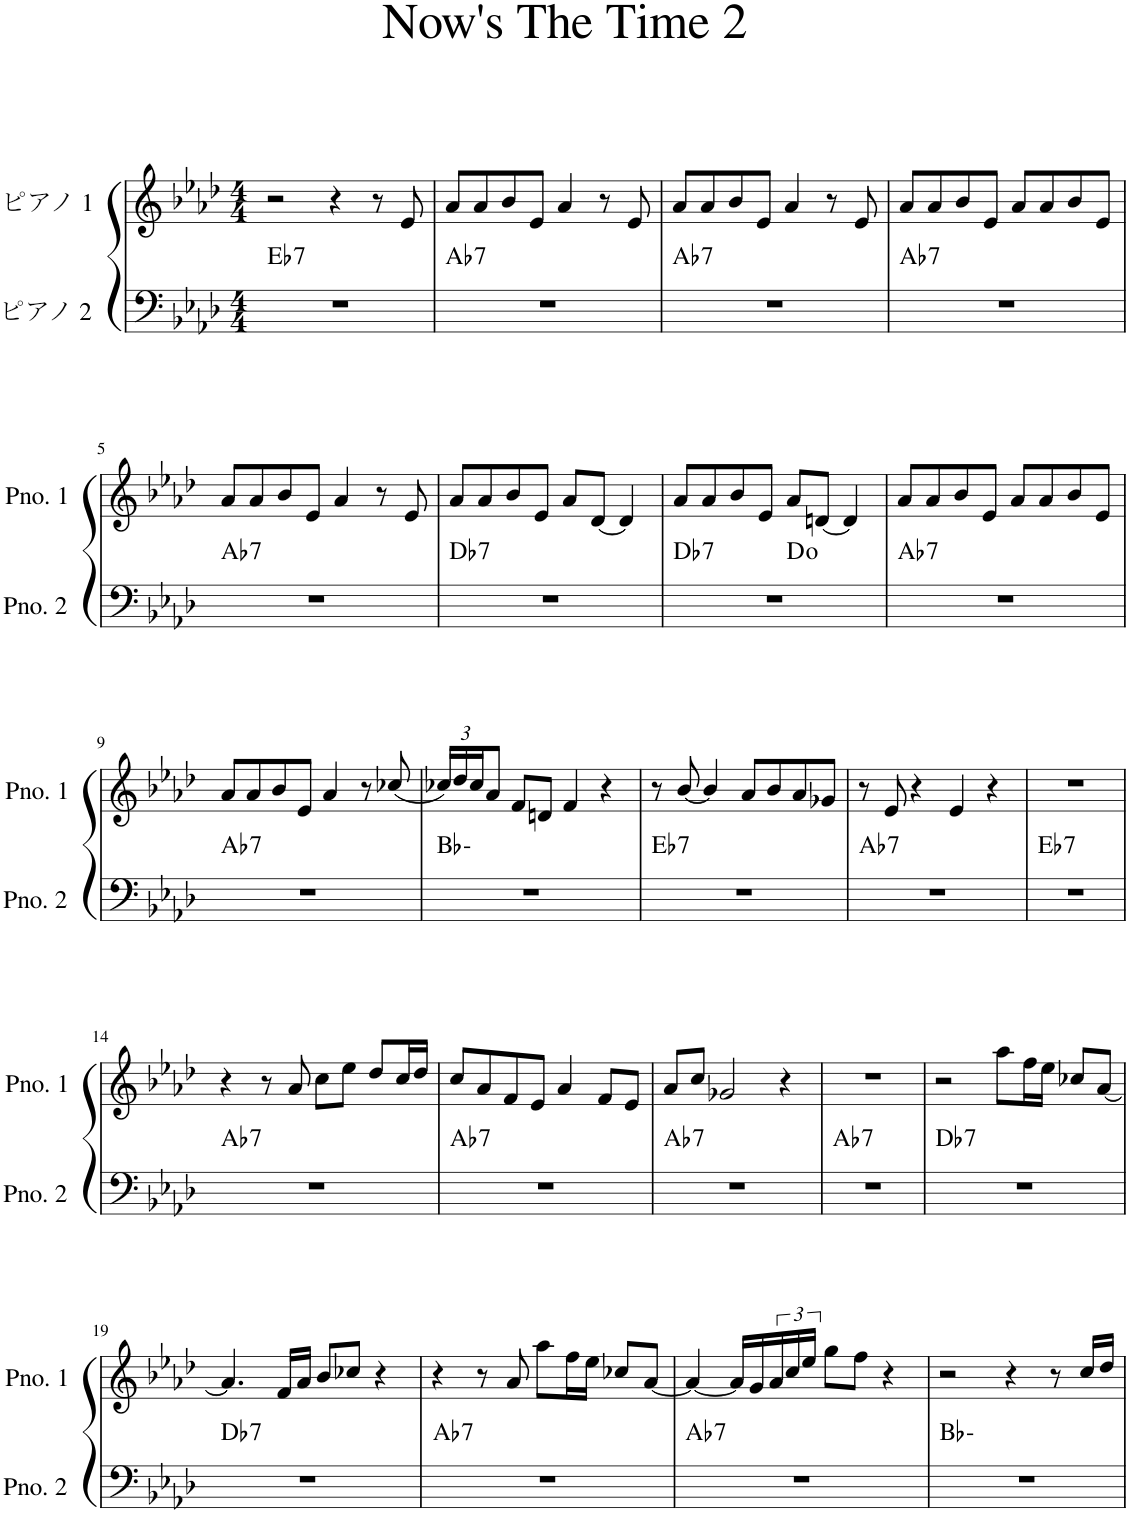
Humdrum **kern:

**kern	**harte	**kern
*part2	*part2	*part1
*staff2	*	*staff1
*I"ピアノ 2	*	*I"ピアノ 1
*clefF4	*	*clefG2
*k[b-e-a-d-]	*	*k[b-e-a-d-]
*M4/4	*	*M4/4
=1	=1	=1
!	!LO:H:kt=7	!
1r	Eb:7	2r
.	.	4r
.	.	8r
.	.	8e-/
=2	=2	=2
!	!LO:H:kt=7	!
1r	Ab:7	8a-/L
.	.	8a-/
.	.	8b-/
.	.	8e-/J
.	.	4a-/
.	.	8r
.	.	8e-/
=3	=3	=3
!	!LO:H:kt=7	!
1r	Ab:7	8a-/L
.	.	8a-/
.	.	8b-/
.	.	8e-/J
.	.	4a-/
.	.	8r
.	.	8e-/
=4	=4	=4
!	!LO:H:kt=7	!
1r	Ab:7	8a-/L
.	.	8a-/
.	.	8b-/
.	.	8e-/J
.	.	8a-/L
.	.	8a-/
.	.	8b-/
.	.	8e-/J
!!LO:LB:g=z
=5	=5	=5
!	!LO:H:kt=7	!
1r	Ab:7	8a-/L
.	.	8a-/
.	.	8b-/
.	.	8e-/J
.	.	4a-/
.	.	8r
.	.	8e-/
=6	=6	=6
!	!LO:H:kt=7	!
1r	Db:7	8a-/L
.	.	8a-/
.	.	8b-/
.	.	8e-/J
.	.	8a-/L
.	.	[8d-/J
.	.	4d-/]
=7	=7	=7
!	!LO:H:kt=7	!
*^	*	*
1r	2ryy	Db:7	8a-/L
.	.	.	8a-/
.	.	.	8b-/
.	.	.	8e-/J
.	2ryy	D:dim	8a-/L
.	.	.	[8dn/J
.	.	.	4d/]
=8	=8	=8	=8
!	!	!LO:H:kt=7	!
*v	*v	*	*
1r	Ab:7	8a-/L
.	.	8a-/
.	.	8b-/
.	.	8e-/J
.	.	8a-/L
.	.	8a-/
.	.	8b-/
.	.	8e-/J
!!LO:LB:g=z
=9	=9	=9
!	!LO:H:kt=7	!
1r	Ab:7	8a-/L
.	.	8a-/
.	.	8b-/
.	.	8e-/J
.	.	4a-/
.	.	8r
.	.	(8cc-X/
=10	=10	=10
*	*	*Xbrackettup
1r	Bb:min	24cc-X/LL)
.	.	24dd-/
.	.	24cc-/J
.	.	8a-/J
.	.	8f/L
.	.	8dn/J
.	.	4f/
.	.	4r
=11	=11	=11
!	!LO:H:kt=7	!
1r	Eb:7	8r
.	.	[8b-/
.	.	4b-/]
.	.	8a-/L
.	.	8b-/
.	.	8a-/
.	.	8g-X/J
=12	=12	=12
!	!LO:H:kt=7	!
1r	Ab:7	8r
.	.	8e-/
.	.	4r
.	.	4e-/
.	.	4r
=13	=13	=13
!	!LO:H:kt=7	!
1r	Eb:7	1r
!!LO:LB:g=z
=14	=14	=14
!	!LO:H:kt=7	!
1r	Ab:7	4r
.	.	8r
.	.	8a-/
.	.	8cc\L
.	.	8ee-\J
.	.	8dd-/L
.	.	16cc/L
.	.	16dd-/JJ
=15	=15	=15
!	!LO:H:kt=7	!
1r	Ab:7	8cc/L
.	.	8a-/
.	.	8f/
.	.	8e-/J
.	.	4a-/
.	.	8f/L
.	.	8e-/J
=16	=16	=16
!	!LO:H:kt=7	!
1r	Ab:7	8a-/L
.	.	8cc/J
.	.	2g-X/
.	.	4r
=17	=17	=17
!	!LO:H:kt=7	!
1r	Ab:7	1r
=18	=18	=18
!	!LO:H:kt=7	!
1r	Db:7	2r
.	.	8aa-\L
.	.	16ff\L
.	.	16ee-\JJ
.	.	8cc-X/L
.	.	[8a-/J
!!LO:LB:g=z
=19	=19	=19
!	!LO:H:kt=7	!
1r	Db:7	4.a-/]
.	.	16f/LL
.	.	16a-/JJ
.	.	8b-/L
.	.	8cc-X/J
.	.	4r
=20	=20	=20
!	!LO:H:kt=7	!
1r	Ab:7	4r
.	.	8r
.	.	8a-/
.	.	8aa-\L
.	.	16ff\L
.	.	16ee-\JJ
.	.	8cc-X/L
.	.	[8a-/J
=21	=21	=21
!	!LO:H:kt=7	!
1r	Ab:7	4a-/_
.	.	16a-/LL]
.	.	16g/
*	*	*brackettup
.	.	24a-/
.	.	24cc/
.	.	24ee-/JJ
.	.	8gg\L
.	.	8ff\J
.	.	4r
=22	=22	=22
1r	Bb:min	2r
.	.	4r
.	.	8r
.	.	16cc/LL
.	.	16dd-/JJ
=	=	=
*-	*-	*-
